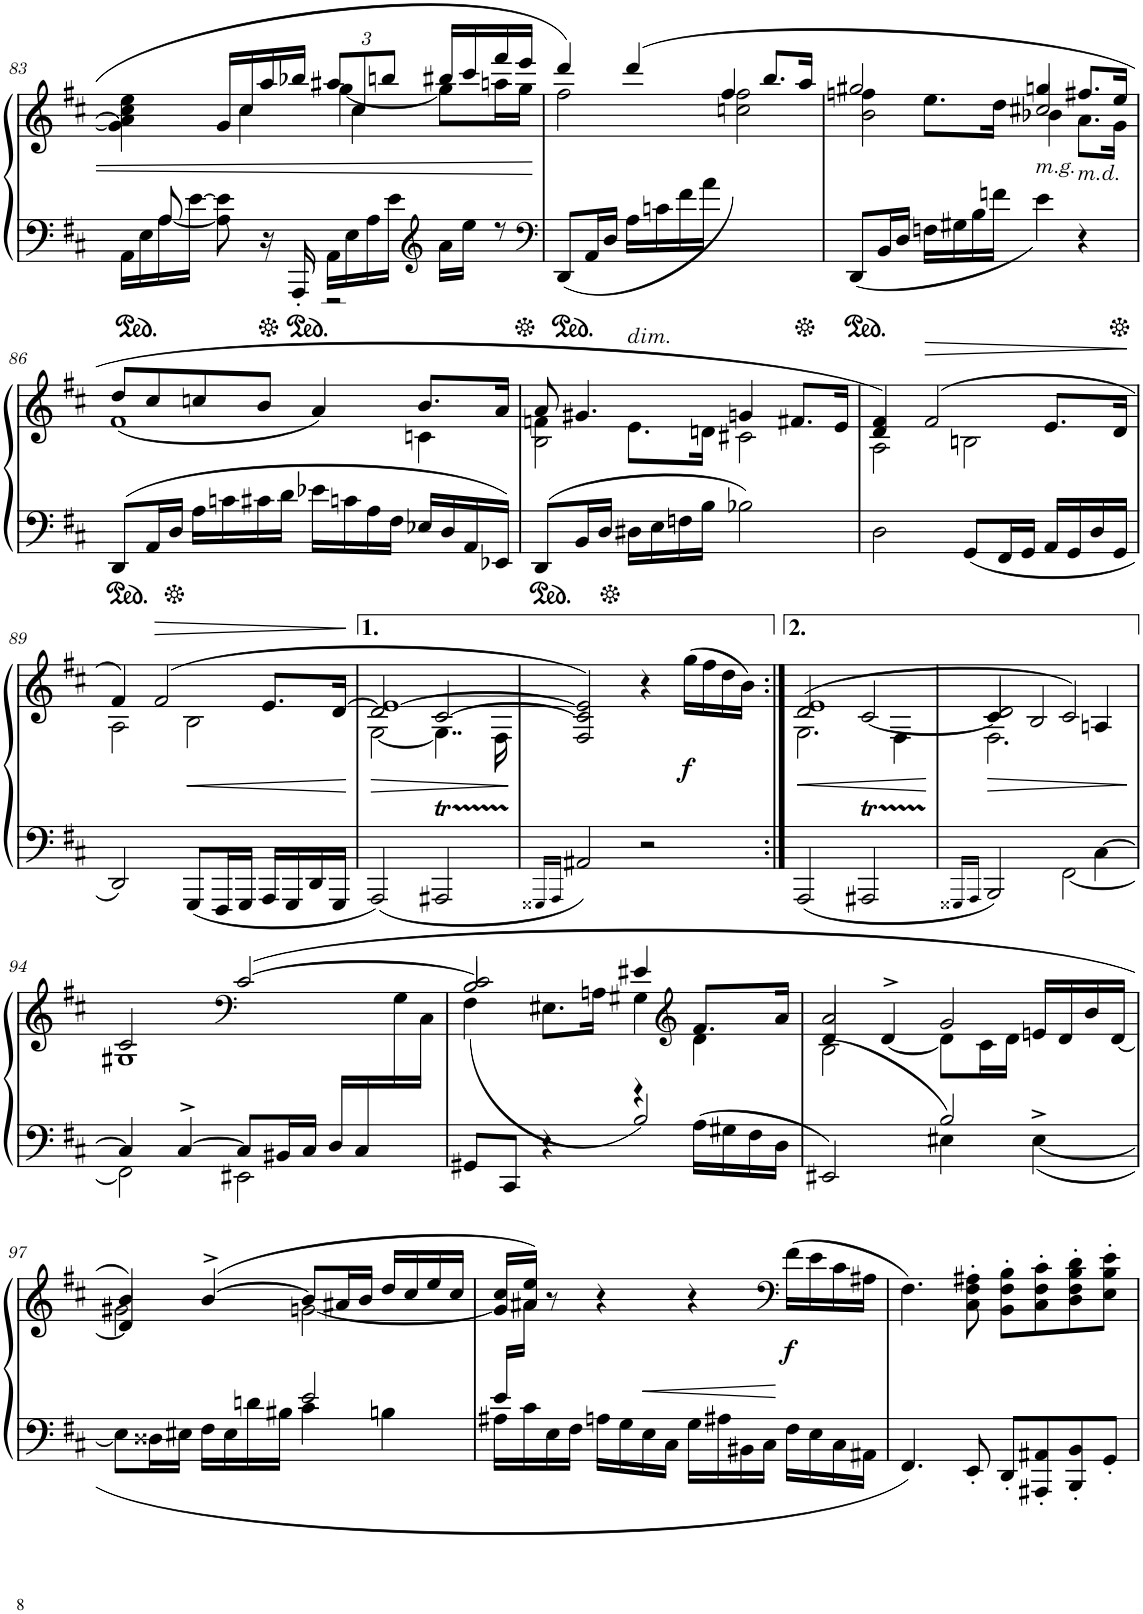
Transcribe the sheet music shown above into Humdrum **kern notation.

**kern	**kern	**dynam
*part1	*part1	*part1
*staff2	*staff1	*staff1/2
*I"Pianinas	*	*
!!LO:PB:g=z
*clefF4	*clefG2	*
*k[f#c#]	*k[f#c#]	*
*M4/4	*M4/4	*
*met(c)	*met(c)	*
=83	=83	=83
*^	*^	*
*	*	*	*^	*
*	*	*	*	*^	*
16AA\LL	8ryy	4g\] 4a\] 4cc#\ 4ee\	2ryy	16ryy	2ryy	.
16E\	.	.	.	16ryy@	.	.
16A\	[<8A/	.	.	16ryy@	.	.
[>16e\JJ	.	.	.	16ryy@	.	.
8A\] 8e\]	4ryy	16g/LL	.	16ryy@	.	.
.	.	16cc#/	.	4cc#\	.	.
16r	.	16aa/	.	.	.	.
16AAA'</	.	16bb-X/JJ	.	.	.	.
*	*	*Xbrackettup	*	*	*brackettup	*
16AA\LL	2r	12aa#X/L	[4gg\	.	12ryy	.
16E\	.	.	.	4..ryy	.	.
.	.	12cc#/	.	.	6cc#\	.
16A\	.	.	.	.	.	.
.	.	12bbn/J	.	.	.	.
16e\JJ	.	.	.	.	.	.
*clefG2	*	*	*	*	*	*
16a\LL	.	16bb#X/LL	8gg\L]	.	4ryy	.
16ee\JJ	.	16ccc#/	.	.	.	.
8r	.	16fff#/	16aan\L	.	.	.
.	.	16eee/JJ	16gg\JJ	.	.	.
*v	*v	*	*	*	*	*
*	*v	*v	*v	*v	*
=84	=84	=84
*clefF4	*	*
*	*^	*
8DD/L	4ddd/	2ff#\	.
16AA/L	.	.	.
16D/JJ	.	.	.
16A\LL	(4ddd/	.	.
16cn\	.	.	.
16f#\	.	.	.
16a\JJ	.	.	.
2ryy	4ff#/	2ccn\ 2ff#\	.
.	8.bb/L	.	.
.	16aa/Jk	.	.
=85	=85	=85	=85
*	*	*^	*
8DD/L	2gg#X/	4ffn\	2b\	.
16BB/L	.	.	.	.
16D/JJ	.	.	.	.
16Fn\LL	.	8.ee\L	.	.
16G#X\	.	.	.	.
16B\	.	.	.	.
16fn\JJ	.	16dd\Jk	.	.
!	!LO:TX:b:i:t=m.g.	!	!	!
4e\	4ggn/	4b-X\	2cc#X/	.
!	!LO:TX:b:i:t=m.d.	!	!	!
4r	8.ff#X/L	8.a\L	.	.
.	16ee/Jk	16g\Jk	.	.
!!LO:LB:g=z	!!	!!
=86	=86	=86	=86	=86
8DD/L	8dd/L	(1f#	2.ryy	.
16AA/L	8cc#/	.	.	.
16D/JJ	.	.	.	.
16A\LL	8ccn/	.	.	.
16cn\	.	.	.	.
16c#X\	8b/J	.	.	.
16d\JJ	.	.	.	.
16e-X\LL	(4a/	.	.	.
16cn\	.	.	.	.
16A\	.	.	.	.
16F#\JJ	.	.	.	.
16E-X/LL	8.b/L	.	4cn\	.
16D/	.	.	.	.
16AA/	.	.	.	.
16EE-X/JJ)	16a/Jk	.	.	.
=87	=87	=87	=87	=87
8DD/L	8a/	4fn\	2B\	.
16BB/L	4.g#X/	.	.	.
16D/JJ	.	.	.	.
!	!	!LO:TX:a:i:t=dim.	!	!
16D#X\LL	.	8.e\L	.	.
16E\	.	.	.	.
16Fn\	.	.	.	.
16B\JJ	.	16dn\Jk	.	.
2B-X\	4gn/	2c#X\	2ryy	.
.	8.f#X/L	.	.	.
.	16e/Jk	.	.	.
*	*	*v	*v	*
=88	=88	=88	=88
2D\	4d/ 4f#/)	2A\	.
!	!	!	!LO:HP:b
.	(2f#/	.	>
8GG/L	.	2Bn\	.
16FF#/L	.	.	.
16GG/JJ	.	.	.
16AA/LL	8.e/L	.	.
16GG/	.	.	.
16D/	.	.	.
16GG/JJ	16d/Jk	.	.
*	*v	*v	*
.	.	]
!!LO:LB:g=z
=89	=89	=89
*	*^	*
2DD/	4f#/)	2A\	.
!	!	!	!LO:HP:b
.	(2f#/	.	>
8GGG/L	.	2B\	.
16FFF#/L	.	.	.
16GGG/JJ	.	.	.
16AAA/LL	8.e/L	.	.
16GGG/	.	.	.
16DD/	.	.	.
16GGG/JJ	[16d/Jk	.	.
*	*v	*v	*
.	.	]
=90	=90	=90
*	*^	*
*	*	*^	*
2AAA/	[1e	2d/]	[2G\	.
2AAA#Xt/	.	[2c#/	4..G\]	.
.	.	.	16F#\	.
*	*v	*v	*v	*
=91	=91	=91
16qGGG##X/LL	.	.
16qAAA/JJ	.	.
2AA#X/	2F#/ 2c#/] 2e/])	.
2r	4r	.
!	!	!LO:DY:b
.	(16gg\LL	f
.	16ff#\	.
.	16dd\	.
.	16b\JJ)	.
=92:|!	=92:|!	=92:|!
!	!	!LO:HP:b
*	*^	*
*	*	*^	*
2AAA/	(1e	2d/	2.G\	<
2AAA#Xt/	.	[<2c#/	.	.
.	.	.	4F#\	.
*	*v	*v	*v	*
.	.	[
=93	=93	=93
16qGGG##X/LL	.	.
16qAAA/JJ	.	.
*^	*	*
!	!	!	!LO:HP:b
*	*	*^	*
*	*	*	*^	*
2BBB/	2.ryy	2d/	2.F#\	4c#/]	>
.	.	.	.	2B/	.
[2FF#\	.	2c#/)	.	.	.
.	[>4C#\	.	4An/	4ryy	.
*v	*v	*	*	*	*
*	*v	*v	*v	*
.	.	]
!!LO:LB:g=z
=94	=94	=94
*^	*^	*
*	*	*	*^	*
4C#/]	2FF#\]	2c#/	1G#X	2..ryy	.
[4C#^/	.	.	.	.	.
*	*	*clefF4	*	*	*
8C#/L]	2EE#X\	([2c#/	.	.	.
16BB#X/L	.	.	.	.	.
16C#/JJ	.	.	.	.	.
16D/LL	.	.	.	.	.
16C#/	.	.	.	.	.
8ryy	.	.	.	16G#\	.
.	.	.	.	16C#\JJ	.
=95	=95	=95	=95	=95	=95
8GG#X/L	2ryy	2c#/]	(<2B/	4F#\	.
8CC#/J	.	.	.	.	.
4r	.	.	.	8.E#X\L	.
.	.	.	.	16An\Jk	.
4r	2B/)	4e#X/	4ryy	4G#X\	.
*	*	*clefG2	*	*	*
16A\LL	.	8.f#/L	4d\	4ryy	.
16G#X\	.	.	.	.	.
16F#\	.	.	.	.	.
16D\JJ	.	16a/Jk	.	.	.
=96	=96	=96	=96	=96	=96
2EE#X/	2ryy	2a/	4d/	(>2B\	.
.	.	.	[<4d^/	.	.
2B/)	4E#X\	2g/	8d\L]	2ryy	.
.	.	.	16c#\L	.	.
.	.	.	16d\JJ	.	.
.	[4E#^>\	.	16en/LL	.	.
.	.	.	16d/	.	.
.	.	.	16b/	.	.
.	.	.	[<16d/JJ	.	.
!!LO:LB:g=z	!!	!!
=97	=97	=97	=97	=97	=97
8E#\L]	2ryy	4b/)	2g#X\	4d/]	.
16D##X\L	.	.	.	.	.
16E#X\JJ	.	.	.	.	.
16F#\LL	.	([4b^/	.	2.ryy	.
16E#\	.	.	.	.	.
16dn\	.	.	.	.	.
16B#X\JJ	.	.	.	.	.
4c#\	2e/	8b/L]	[2gn\	.	.
.	.	16a#X/L	.	.	.
.	.	16b/JJ	.	.	.
4Bn\	.	16dd/LL	.	.	.
.	.	16cc#/	.	.	.
.	.	16ee/	.	.	.
.	.	16cc#/JJ	.	.	.
*	*	*	*v	*v	*
=98	=98	=98	=98	=98
16e/LL	16A#X\LL	16g/] 16cc#/LL	16ryy	.
16ryy	16c#\	16a#X/ 16ee/JJ)	16a#\JJ	.
4.ryy	16E\	8r	2..ryy	.
.	16F#\JJ	.	.	.
.	16An\LL	4r	.	.
.	16G\	.	.	.
.	16E\	.	.	.
.	16C#\JJ	.	.	.
2ryy	16G\LL	4r	.	.
.	16A#X\	.	.	.
.	16BB#X\	.	.	.
.	16C#\JJ	.	.	.
*	*	*clefF4	*	*
!	!	!	!	!LO:DY:b
.	16F#\LL	(16f#\LL	.	f
.	16E\	16e\	.	.
.	16C#\	16c#\	.	.
.	16AA#X\JJ	16A#X\JJ	.	.
*v	*v	*	*	*
*	*v	*v	*
=99	=99	=99
4.FF#/	4.F#\)	.
8EE'/	8C#\' 8F#\' 8A#X\'	.
8DD'/L	8BB\' 8F#\' 8B\'L	.
8AAA#X/' 8AA#X/'	8C#\' 8F#\' 8c#\'	.
8BBB/' 8BB/'	8D\' 8F#\' 8B\' 8d\'	.
8GG'/J	8E\' 8B\' 8e\'J	.
=	=	=
*-	*-	*-
